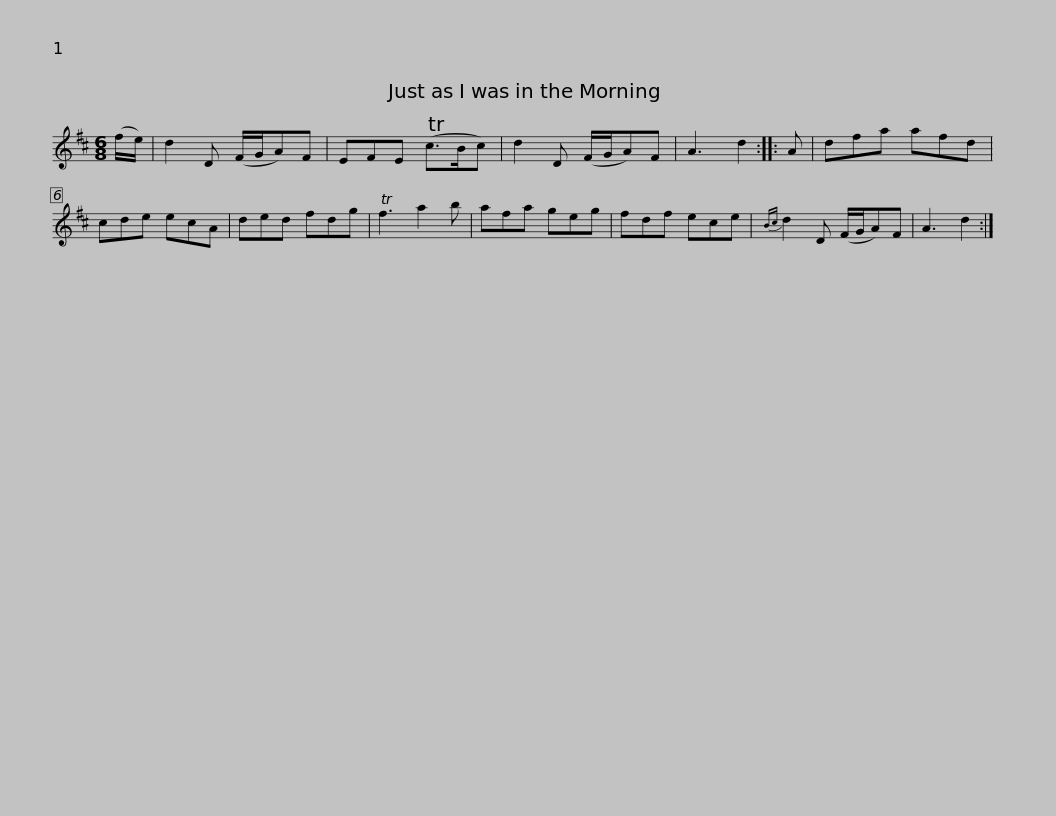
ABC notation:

X:1
L:1/8
M:6/8
I:linebreak $
K:D
V:1 treble
V:1
 (f/e/) | d2 D (F/G/A)F | EFE (Tc>Bc) | d2 D (F/G/A)F | A3 d2 :: %5
 A | dfa afd | cde ecA |$ ded fdg | Tf3 a2 b | %10
 afa geg | fdf ece |{Bc} d2 D (F/G/A)F | A3 d2 :| %14
